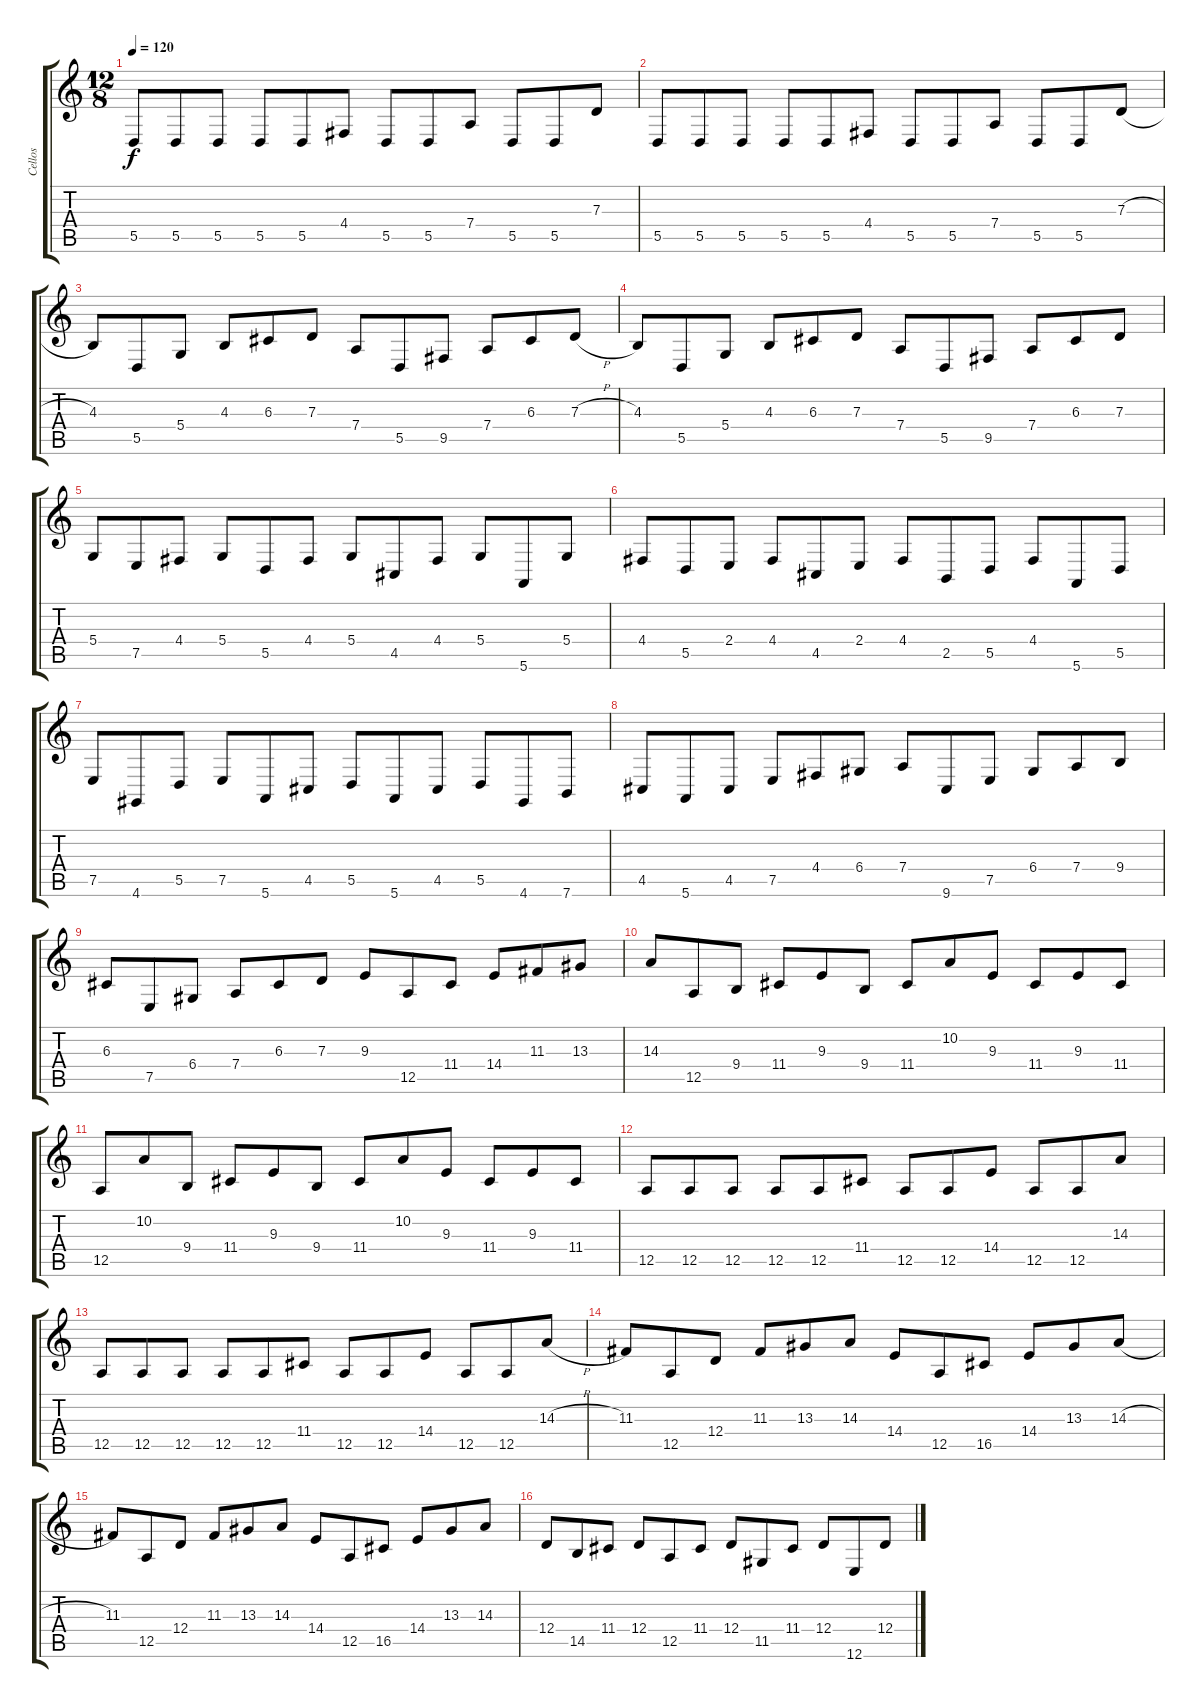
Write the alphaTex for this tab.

\track ("Cellos" "Cellos") {instrument cello}
\staff {score tabs}
\tuning (E4 B3 G3 D3 A2 E2) {hide}
\ts (12 8)
\tempo 120
\clef g2
\ks c
5.5.8{dy f instrument cello} 5.5.8 5.5.8 5.5.8 5.5.8 4.4.8 5.5.8 5.5.8 7.4.8 5.5.8 5.5.8 7.3.8 |
5.5.8 5.5.8 5.5.8 5.5.8 5.5.8 4.4.8 5.5.8 5.5.8 7.4.8 5.5.8 5.5.8 7.3{h}.8 |
4.3.8 5.5.8 5.4.8 4.3.8 6.3.8 7.3.8 7.4.8 5.5.8 9.5.8 7.4.8 6.3.8 7.3{h}.8 |
4.3.8 5.5.8 5.4.8 4.3.8 6.3.8 7.3.8 7.4.8 5.5.8 9.5.8 7.4.8 6.3.8 7.3.8 |
5.4.8 7.5.8 4.4.8 5.4.8 5.5.8 4.4.8 5.4.8 4.5.8 4.4.8 5.4.8 5.6.8 5.4.8 |
4.4.8 5.5.8 2.4.8 4.4.8 4.5.8 2.4.8 4.4.8 2.5.8 5.5.8 4.4.8 5.6.8 5.5.8 |
7.5.8 4.6.8 5.5.8 7.5.8 5.6.8 4.5.8 5.5.8 5.6.8 4.5.8 5.5.8 4.6.8 7.6.8 |
4.5.8 5.6.8 4.5.8 7.5.8 4.4.8 6.4.8 7.4.8 9.6.8 7.5.8 6.4.8 7.4.8 9.4.8 |
6.3.8 7.5.8 6.4.8 7.4.8 6.3.8 7.3.8 9.3.8 12.5.8 11.4.8 14.4.8 11.3.8 13.3.8 |
14.3.8 12.5.8 9.4.8 11.4.8 9.3.8 9.4.8 11.4.8 10.2.8 9.3.8 11.4.8 9.3.8 11.4.8 |
12.5.8 10.2.8 9.4.8 11.4.8 9.3.8 9.4.8 11.4.8 10.2.8 9.3.8 11.4.8 9.3.8 11.4.8 |
12.5.8 12.5.8 12.5.8 12.5.8 12.5.8 11.4.8 12.5.8 12.5.8 14.4.8 12.5.8 12.5.8 14.3.8 |
12.5.8 12.5.8 12.5.8 12.5.8 12.5.8 11.4.8 12.5.8 12.5.8 14.4.8 12.5.8 12.5.8 14.3{h}.8 |
11.3.8 12.5.8 12.4.8 11.3.8 13.3.8 14.3.8 14.4.8 12.5.8 16.5.8 14.4.8 13.3.8 14.3{h}.8 |
11.3.8 12.5.8 12.4.8 11.3.8 13.3.8 14.3.8 14.4.8 12.5.8 16.5.8 14.4.8 13.3.8 14.3.8 |
12.4.8 14.5.8 11.4.8 12.4.8 12.5.8 11.4.8 12.4.8 11.5.8 11.4.8 12.4.8 12.6.8 12.4.8
